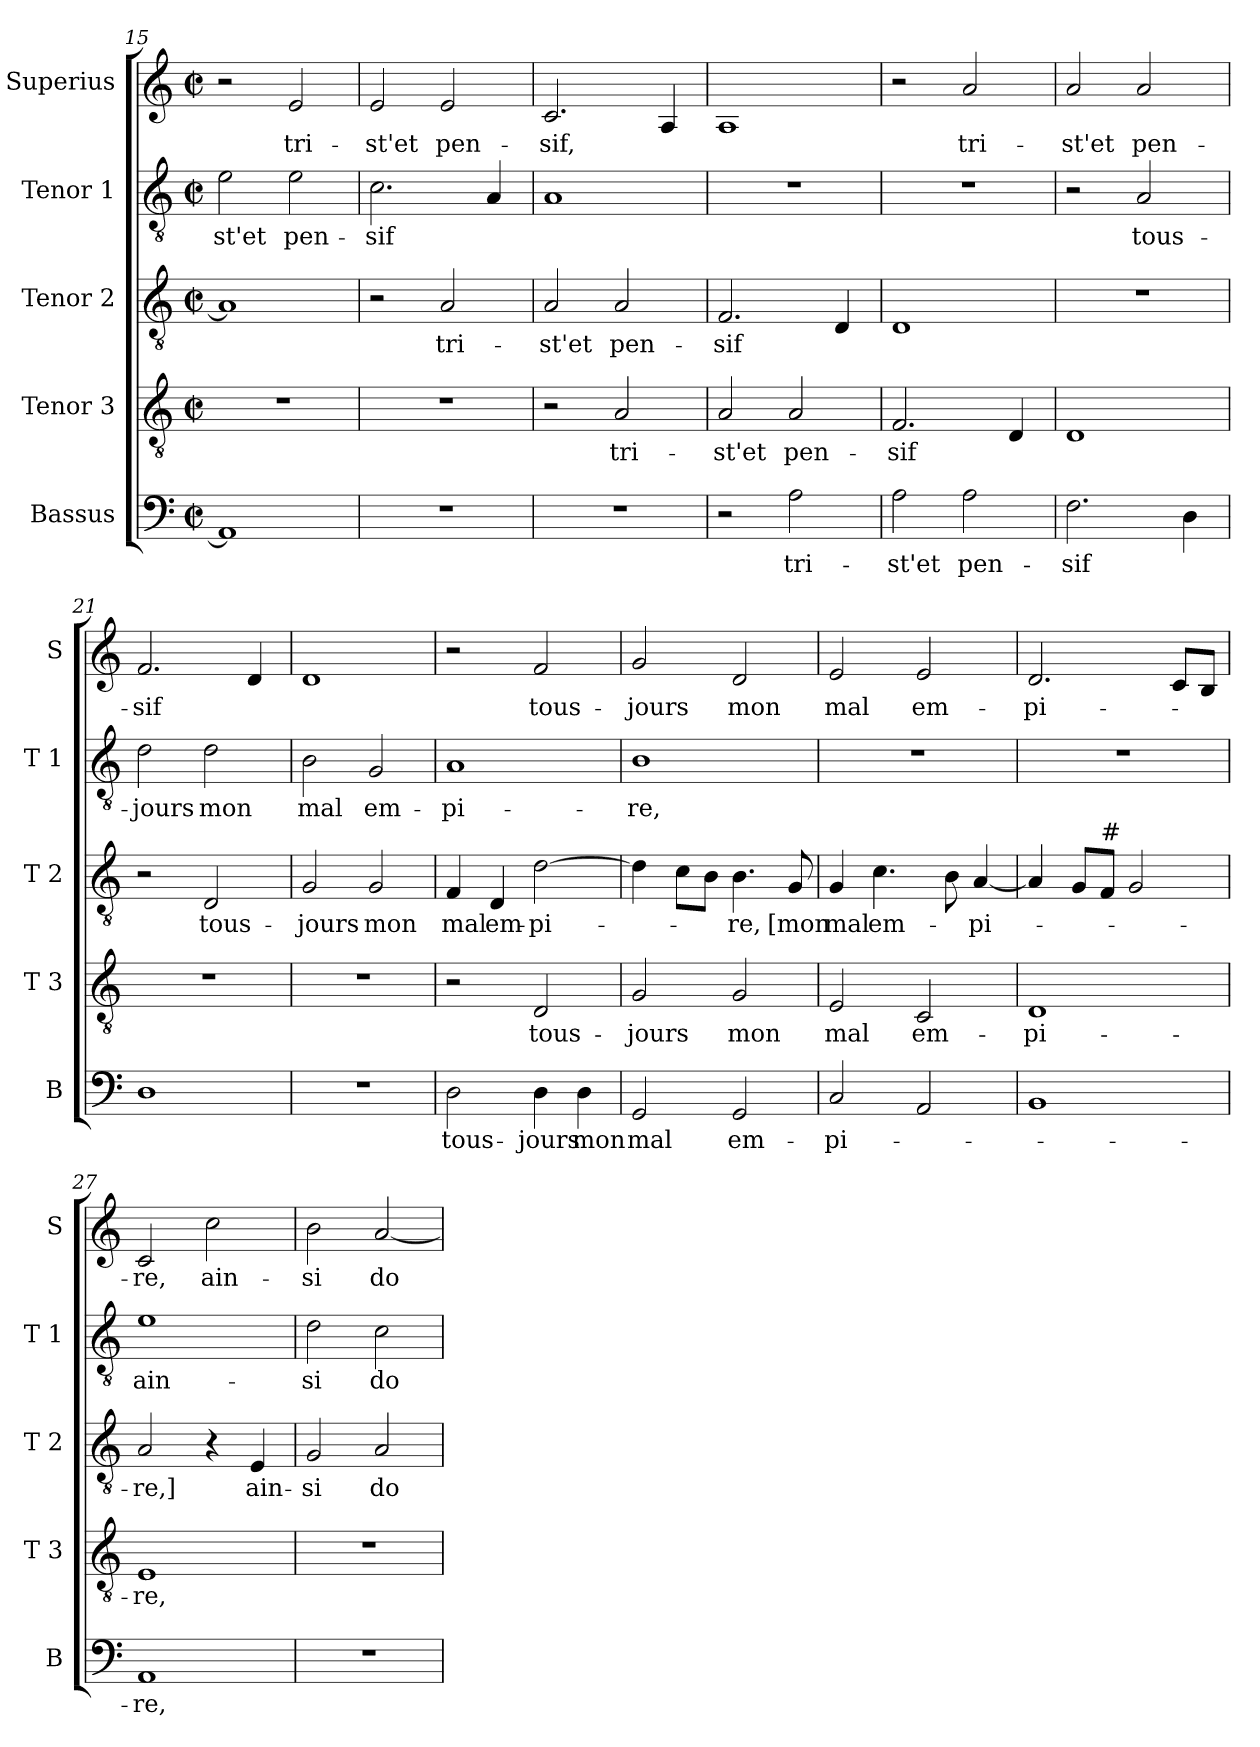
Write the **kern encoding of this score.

**kern	**text	**kern	**text	**kern	**text	**kern	**text	**kern	**text
*part5	*part5	*part4	*part4	*part3	*part3	*part2	*part2	*part1	*part1
*staff5	*staff5	*staff4	*staff4	*staff3	*staff3	*staff2	*staff2	*staff1	*staff1
*I"Bassus	*	*I"Tenor 3	*	*I"Tenor 2	*	*I"Tenor 1	*	*I"Superius	*
*I'B	*	*I'T 3	*	*I'T 2	*	*I'T 1	*	*I'S	*
*clefF4	*	*clefGv2	*	*clefGv2	*	*clefGv2	*	*clefG2	*
*k[]	*	*k[]	*	*k[]	*	*k[]	*	*k[]	*
*C:	*	*C:	*	*C:	*	*C:	*	*C:	*
*M2/2	*	*M2/2	*	*M2/2	*	*M2/2	*	*M2/2	*
*met(c|)	*	*met(c|)	*	*met(c|)	*	*met(c|)	*	*met(c|)	*
=15	=15	=15	=15	=15	=15	=15	=15	=15	=15
1AA]	.	1r	.	1A]	.	2e\	-st'et	2r	.
.	.	.	.	.	.	2e\	pen-	2e/	tri-
=16	=16	=16	=16	=16	=16	=16	=16	=16	=16
1r	.	1r	.	2r	.	2.c\	-sif	2e/	-st'et
.	.	.	.	2A/	tri-	.	.	2e/	pen-
.	.	.	.	.	.	4A/	.	.	.
=17	=17	=17	=17	=17	=17	=17	=17	=17	=17
1r	.	2r	.	2A/	-st'et	1A	.	2.c/	-sif,
.	.	2A/	tri-	2A/	pen-	.	.	.	.
.	.	.	.	.	.	.	.	4A/	.
!!LO:LB:g=z
=18	=18	=18	=18	=18	=18	=18	=18	=18	=18
2r	.	2A/	-st'et	2.F/	-sif	1r	.	1A	.
2A\	tri-	2A/	pen-	.	.	.	.	.	.
.	.	.	.	4D/	.	.	.	.	.
=19	=19	=19	=19	=19	=19	=19	=19	=19	=19
2A\	-st'et	2.F/	-sif	1D	.	1r	.	2r	.
2A\	pen-	.	.	.	.	.	.	2a/	tri-
.	.	4D/	.	.	.	.	.	.	.
=20	=20	=20	=20	=20	=20	=20	=20	=20	=20
2.F\	-sif	1D	.	1r	.	2r	.	2a/	-st'et
.	.	.	.	.	.	2A/	tous-	2a/	pen-
4D\	.	.	.	.	.	.	.	.	.
=21	=21	=21	=21	=21	=21	=21	=21	=21	=21
1D	.	1r	.	2r	.	2d\	-jours	2.f/	-sif
.	.	.	.	2D/	tous-	2d\	mon	.	.
.	.	.	.	.	.	.	.	4d/	.
=22	=22	=22	=22	=22	=22	=22	=22	=22	=22
1r	.	1r	.	2G/	-jours	2B\	mal	1d	.
.	.	.	.	2G/	mon	2G/	em-	.	.
=23	=23	=23	=23	=23	=23	=23	=23	=23	=23
2D\	tous-	2r	.	4F/	mal	1A	-pi-	2r	.
.	.	.	.	4D/	em-	.	.	.	.
4D\	-jours	2D/	tous-	[2d\	-pi-	.	.	2f/	tous-
4D\	mon	.	.	.	.	.	.	.	.
!!LO:LB:g=z
=24	=24	=24	=24	=24	=24	=24	=24	=24	=24
2GG/	mal	2G/	-jours	4d\]	.	1B	-re,	2g/	-jours
.	.	.	.	8c\L	.	.	.	.	.
.	.	.	.	8B\J	.	.	.	.	.
2GG/	em-	2G/	mon	4.B\	-re,	.	.	2d/	mon
.	.	.	.	8G/	[mon	.	.	.	.
=25	=25	=25	=25	=25	=25	=25	=25	=25	=25
2C/	-pi-	2E/	mal	4G/	mal	1r	.	2e/	mal
.	.	.	.	4.c\	em-	.	.	.	.
2AA/	.	2C/	em-	.	.	.	.	2e/	em-
.	.	.	.	8B\	.	.	.	.	.
.	.	.	.	[4A/	-pi-	.	.	.	.
=26	=26	=26	=26	=26	=26	=26	=26	=26	=26
1BB	.	1D	-pi-	4A/]	.	1r	.	2.d/	-pi-
.	.	.	.	8G/L	.	.	.	.	.
!	!	!	!	!LO:TX:a:t=#	!	!	!	!	!
.	.	.	.	8F/J	.	.	.	.	.
.	.	.	.	2G/	.	.	.	.	.
.	.	.	.	.	.	.	.	8c/L	.
.	.	.	.	.	.	.	.	8B/J	.
=27	=27	=27	=27	=27	=27	=27	=27	=27	=27
1AA	-re,	1E	-re,	2A/	-re,]	1e	ain-	2c/	-re,
.	.	.	.	4r	.	.	.	2cc\	ain-
.	.	.	.	4E/	ain-	.	.	.	.
=28	=28	=28	=28	=28	=28	=28	=28	=28	=28
1r	.	1r	.	2G/	-si	2d\	-si	2b\	-si
.	.	.	.	2A/	do-	2c\	do-	[2a/	do-
=	=	=	=	=	=	=	=	=	=
*-	*-	*-	*-	*-	*-	*-	*-	*-	*-
